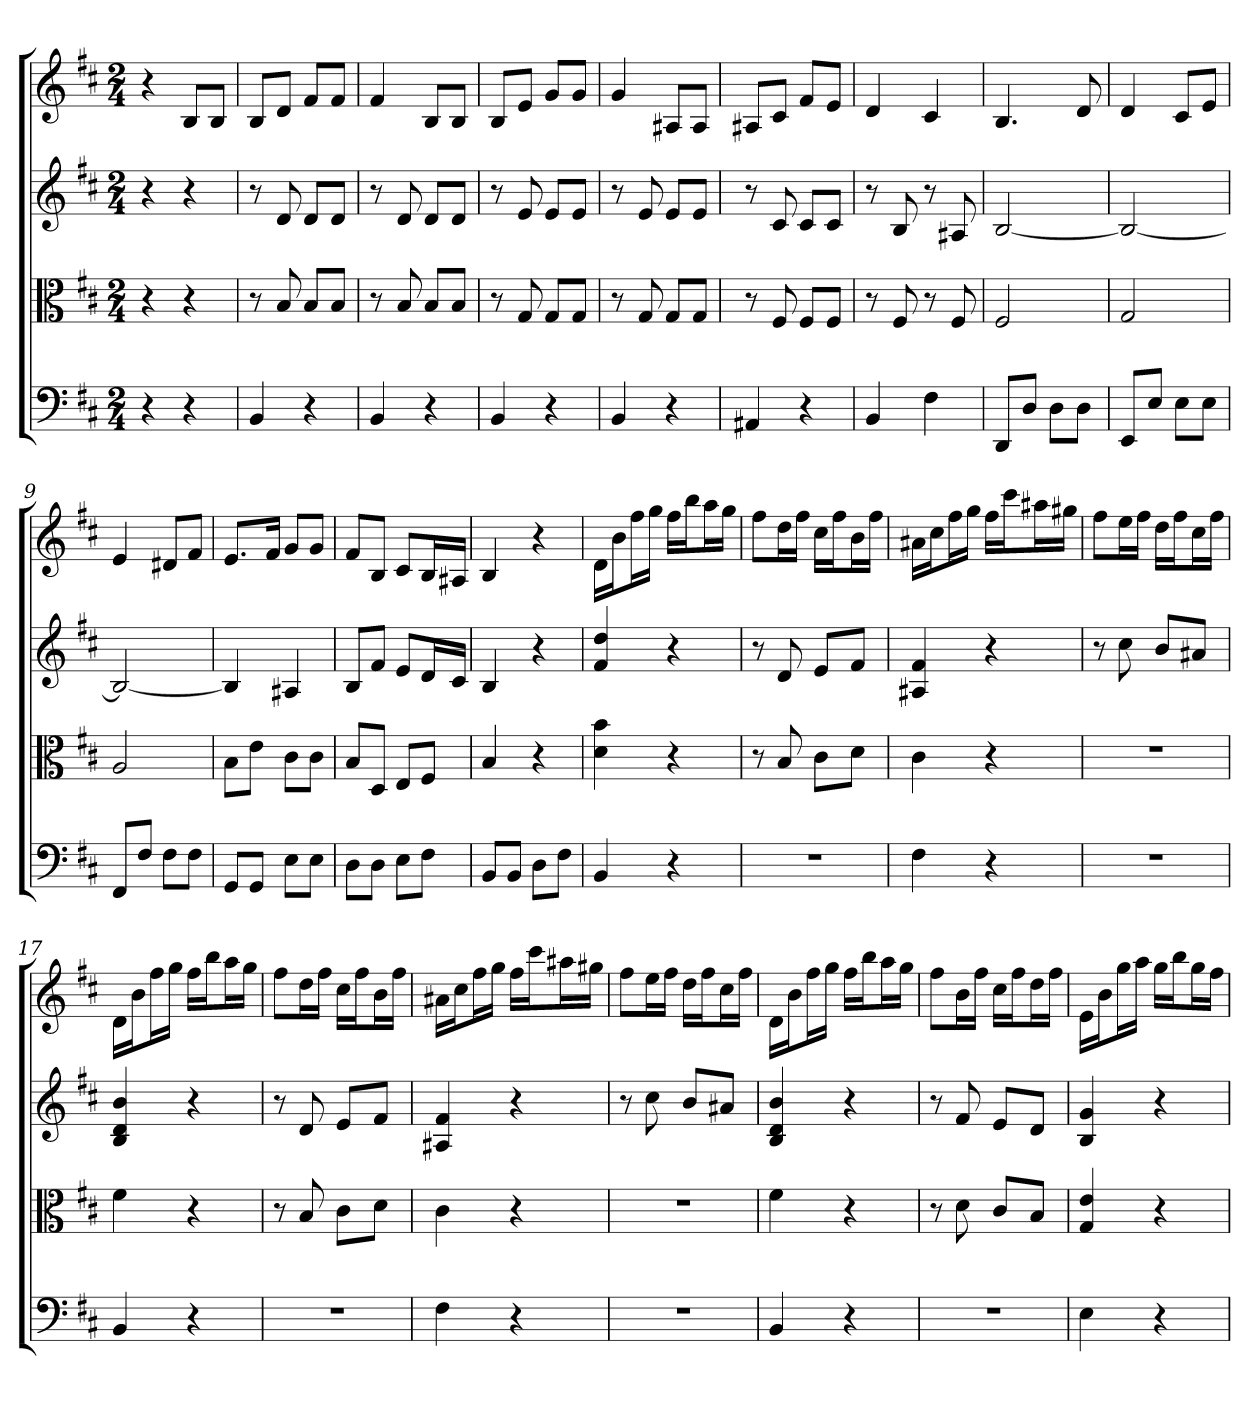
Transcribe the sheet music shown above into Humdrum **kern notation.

**kern	**kern	**kern	**kern
*part4	*part3	*part2	*part1
*staff4	*staff3	*staff2	*staff1
*clefF4	*clefC3	*	*
*k[f#c#]	*k[f#c#]	*k[f#c#]	*k[f#c#]
*b:	*b:	*b:	*b:
*M2/4	*M2/4	*M2/4	*M2/4
=	=	=	=
4r	4r	4r	4r
4r	4r	4r	8BL
.	.	.	8BJ
=1	=1	=1	=1
4BB	8r	8r	8BL
.	8B	8d	8dJ
4r	8B/L	8dL	8f#L
.	8B/J	8dJ	8f#J
=2	=2	=2	=2
4BB	8r	8r	4f#
.	8B	8d	.
4r	8B/L	8dL	8BL
.	8B/J	8dJ	8BJ
=3	=3	=3	=3
4BB	8r	8r	8BL
.	8G	8e	8eJ
4r	8G/L	8eL	8gL
.	8G/J	8eJ	8gJ
=4	=4	=4	=4
4BB	8r	8r	4g
.	8G	8e	.
4r	8G/L	8eL	8A#XL
.	8G/J	8eJ	8A#J
=5	=5	=5	=5
4AA#X	8r	8r	8A#XL
.	8F#	8c#	8c#J
4r	8F#/L	8c#L	8f#L
.	8F#/J	8c#J	8eJ
=6	=6	=6	=6
4BB	8r	8r	4d
.	8F#	8B	.
4F#	8r	8r	4c#
.	8F#	8A#X	.
=7	=7	=7	=7
8DD/L	2F#	[2B	4.B
8D/J	.	.	.
8D\L	.	.	.
8D\J	.	.	8d
=8	=8	=8	=8
8EE/L	2G	2B_	4d
8E/J	.	.	.
8E\L	.	.	8c#L
8E\J	.	.	8eJ
=9	=9	=9	=9
8FF#/L	2A	2B_	4e
8F#/J	.	.	.
8F#\L	.	.	8d#XL
8F#\J	.	.	8f#J
=10	=10	=10	=10
8GG/L	8B\L	4B]	8.eL
8GG/J	8e\J	.	.
.	.	.	16f#Jk
8E\L	8c#\L	4A#X	8gL
8E\J	8c#\J	.	8gJ
=11	=11	=11	=11
8D\L	8B/L	8BL	8f#L
8D\J	8D/J	8f#J	8BJ
8E\L	8E/L	8eL	8c#L
8F#\J	8F#/J	16dL	16BL
.	.	16c#JJ	16A#XJJ
=12	=12	=12	=12
8BB/L	4B	4B	4B
8BB/J	.	.	.
8D\L	4r	4r	4r
8F#\J	.	.	.
=13	=13	=13	=13
4BB	4d 4b	4f# 4dd	16dLL
.	.	.	16bJ
.	.	.	16ff#L
.	.	.	16ggJJ
4r	4r	4r	16ff#LL
.	.	.	16bbJ
.	.	.	16aaL
.	.	.	16ggJJ
=14	=14	=14	=14
2r	8r	8r	8ff#L
.	8B	8d	16ddL
.	.	.	16ff#JJ
.	8c#\L	8eL	16cc#LL
.	.	.	16ff#J
.	8d\J	8f#J	16bL
.	.	.	16ff#JJ
=15	=15	=15	=15
4F#	4c#	4A#X 4f#	16a#XLL
.	.	.	16cc#J
.	.	.	16ff#L
.	.	.	16ggJJ
4r	4r	4r	16ff#LL
.	.	.	16ccc#J
.	.	.	16aa#XL
.	.	.	16gg#XJJ
=16	=16	=16	=16
2r	2r	8r	8ff#L
.	.	8cc#	16eeL
.	.	.	16ff#JJ
.	.	8bL	16ddLL
.	.	.	16ff#J
.	.	8a#XJ	16cc#L
.	.	.	16ff#JJ
=17	=17	=17	=17
4BB	4f#	4B 4d 4b	16dLL
.	.	.	16bJ
.	.	.	16ff#L
.	.	.	16ggJJ
4r	4r	4r	16ff#LL
.	.	.	16bbJ
.	.	.	16aaL
.	.	.	16ggJJ
=18	=18	=18	=18
2r	8r	8r	8ff#L
.	8B	8d	16ddL
.	.	.	16ff#JJ
.	8c#\L	8eL	16cc#LL
.	.	.	16ff#J
.	8d\J	8f#J	16bL
.	.	.	16ff#JJ
=19	=19	=19	=19
4F#	4c#	4A#X 4f#	16a#XLL
.	.	.	16cc#J
.	.	.	16ff#L
.	.	.	16ggJJ
4r	4r	4r	16ff#LL
.	.	.	16ccc#J
.	.	.	16aa#XL
.	.	.	16gg#XJJ
=20	=20	=20	=20
2r	2r	8r	8ff#L
.	.	8cc#	16eeL
.	.	.	16ff#JJ
.	.	8bL	16ddLL
.	.	.	16ff#J
.	.	8a#XJ	16cc#L
.	.	.	16ff#JJ
=21	=21	=21	=21
4BB	4f#	4B 4d 4b	16dLL
.	.	.	16bJ
.	.	.	16ff#L
.	.	.	16ggJJ
4r	4r	4r	16ff#LL
.	.	.	16bbJ
.	.	.	16aaL
.	.	.	16ggJJ
=22	=22	=22	=22
2r	8r	8r	8ff#L
.	8d	8f#	16bL
.	.	.	16ff#JJ
.	8c#/L	8eL	16cc#LL
.	.	.	16ff#J
.	8B/J	8dJ	16ddL
.	.	.	16ff#JJ
=23	=23	=23	=23
4E	4G 4e	4B 4g	16eLL
.	.	.	16bJ
.	.	.	16ggL
.	.	.	16aaJJ
4r	4r	4r	16ggLL
.	.	.	16bbJ
.	.	.	16ggL
.	.	.	16ff#JJ
=	=	=	=
*-	*-	*-	*-
